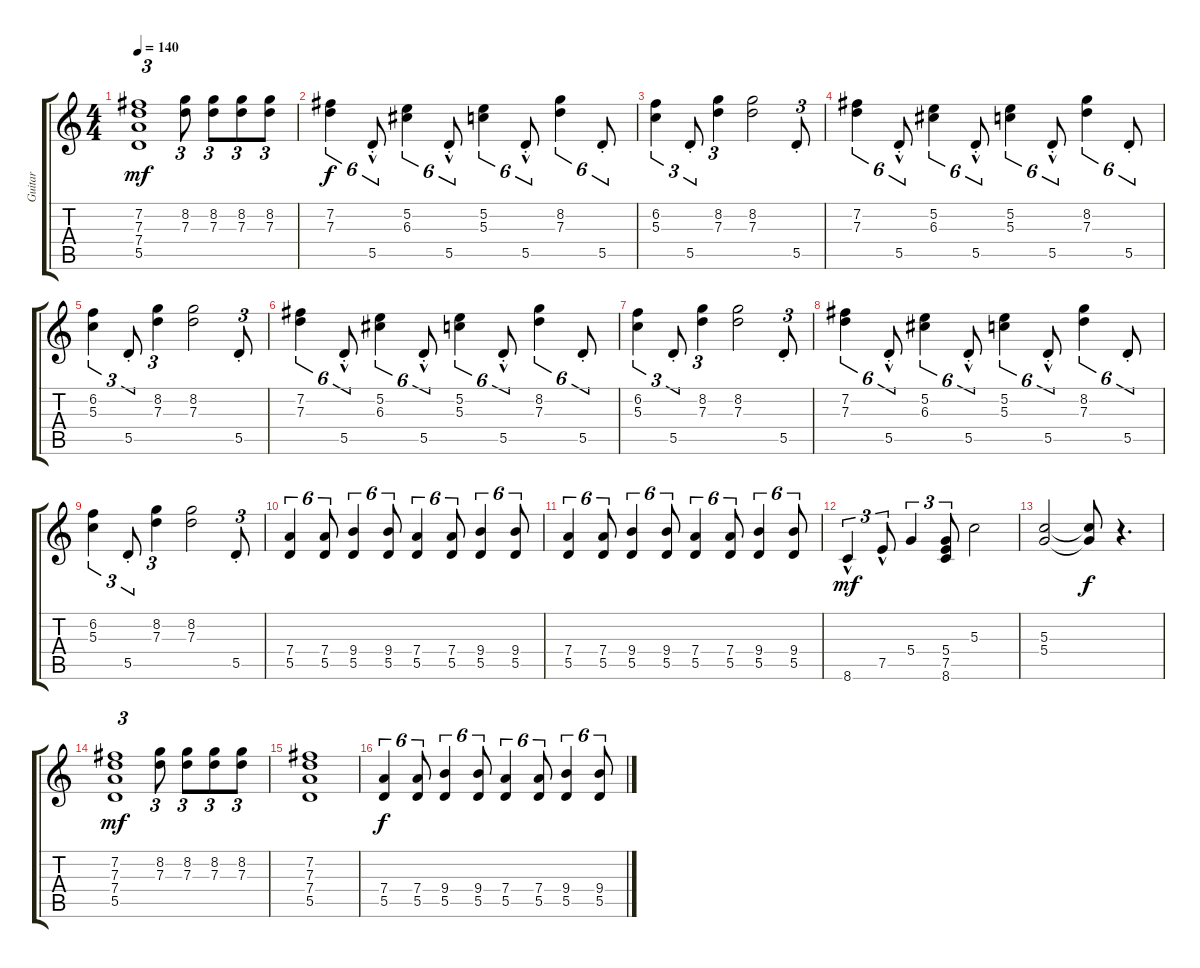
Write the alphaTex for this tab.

\track ("Guitar" "Guitar") {instrument electricguitarjazz}
\staff {score tabs}
\tuning (E4 B3 G3 D3 A2 E2) {hide}
\ts (4 4)
\tempo 140
\clef g2
\ks c
(7.2 7.3 7.4 5.5).1{tu (3 2) dy mf} (8.2 7.3).8{tu (3 2)} (8.2 7.3).8{tu (3 2)} (8.2 7.3).8{tu (3 2)} (8.2 7.3).8{tu (3 2)} |
(7.2 7.3).4{tu (6 4) dy f} 5.5{hac st}.8{tu (6 4)} (5.2 6.3).4{tu (6 4)} 5.5{hac st}.8{tu (6 4)} (5.2 5.3).4{tu (6 4)} 5.5{hac st}.8{tu (6 4)} (8.2 7.3).4{tu (6 4)} 5.5{st}.8{tu (6 4)} |
(6.2 5.3).4{tu (3 2)} 5.5{st}.8{tu (3 2)} (8.2 7.3).4{tu (3 2)} (8.2 7.3).2 5.5{st}.8{tu (3 2)} |
(7.2 7.3).4{tu (6 4)} 5.5{hac st}.8{tu (6 4)} (5.2 6.3).4{tu (6 4)} 5.5{hac st}.8{tu (6 4)} (5.2 5.3).4{tu (6 4)} 5.5{hac st}.8{tu (6 4)} (8.2 7.3).4{tu (6 4)} 5.5{st}.8{tu (6 4)} |
(6.2 5.3).4{tu (3 2)} 5.5{st}.8{tu (3 2)} (8.2 7.3).4{tu (3 2)} (8.2 7.3).2 5.5{st}.8{tu (3 2)} |
(7.2 7.3).4{tu (6 4)} 5.5{hac st}.8{tu (6 4)} (5.2 6.3).4{tu (6 4)} 5.5{hac st}.8{tu (6 4)} (5.2 5.3).4{tu (6 4)} 5.5{hac st}.8{tu (6 4)} (8.2 7.3).4{tu (6 4)} 5.5{st}.8{tu (6 4)} |
(6.2 5.3).4{tu (3 2)} 5.5{st}.8{tu (3 2)} (8.2 7.3).4{tu (3 2)} (8.2 7.3).2 5.5{st}.8{tu (3 2)} |
(7.2 7.3).4{tu (6 4)} 5.5{hac st}.8{tu (6 4)} (5.2 6.3).4{tu (6 4)} 5.5{hac st}.8{tu (6 4)} (5.2 5.3).4{tu (6 4)} 5.5{hac st}.8{tu (6 4)} (8.2 7.3).4{tu (6 4)} 5.5{st}.8{tu (6 4)} |
(6.2 5.3).4{tu (3 2)} 5.5{st}.8{tu (3 2)} (8.2 7.3).4{tu (3 2)} (8.2 7.3).2 5.5{st}.8{tu (3 2)} |
(7.4 5.5).4{tu (6 4)} (7.4 5.5).8{tu (6 4)} (9.4 5.5).4{tu (6 4)} (9.4 5.5).8{tu (6 4)} (7.4 5.5).4{tu (6 4)} (7.4 5.5).8{tu (6 4)} (9.4 5.5).4{tu (6 4)} (9.4 5.5).8{tu (6 4)} |
(7.4 5.5).4{tu (6 4)} (7.4 5.5).8{tu (6 4)} (9.4 5.5).4{tu (6 4)} (9.4 5.5).8{tu (6 4)} (7.4 5.5).4{tu (6 4)} (7.4 5.5).8{tu (6 4)} (9.4 5.5).4{tu (6 4)} (9.4 5.5).8{tu (6 4)} |
8.6{hac}.4{tu (3 2) dy mf} 7.5{hac}.8{tu (3 2)} 5.4.4{tu (3 2)} (5.4 7.5 8.6).8{tu (3 2)} 5.3.2 |
(5.3 5.4).2 (5.3{t} 5.4{t}).8{dy f} r.4{d} |
(7.2 7.3 7.4 5.5).1{tu (3 2) dy mf} (8.2 7.3).8{tu (3 2)} (8.2 7.3).8{tu (3 2)} (8.2 7.3).8{tu (3 2)} (8.2 7.3).8{tu (3 2)} |
(7.2 7.3 7.4 5.5).1 |
(7.4 5.5).4{tu (6 4) dy f} (7.4 5.5).8{tu (6 4)} (9.4 5.5).4{tu (6 4)} (9.4 5.5).8{tu (6 4)} (7.4 5.5).4{tu (6 4)} (7.4 5.5).8{tu (6 4)} (9.4 5.5).4{tu (6 4)} (9.4 5.5).8{tu (6 4)}
